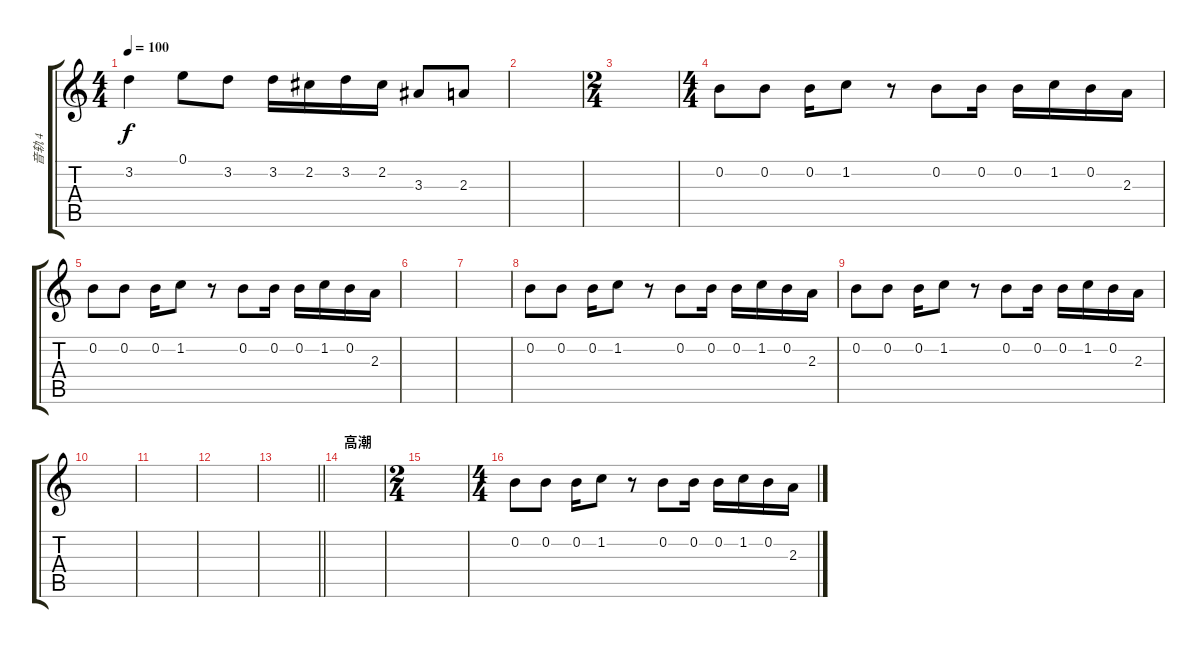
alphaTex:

\track ("音轨 4" "音轨 4") {instrument overdrivenguitar}
\staff {score tabs}
\tuning (E4 B3 G3 D3 A2 E2) {hide}
\ts (4 4)
\tempo 100
\clef g2
\ks c
3.2{t}.4{dy f} 0.1.8 3.2.8 3.2.16 2.2.16 3.2.16 2.2.16 3.3.8 2.3.8 |
|
\ts (2 4)
|
\ts (4 4)
0.2.8 0.2.8 0.2.16 1.2.8 r.8 0.2.8 0.2.16 0.2.16 1.2.16 0.2.16 2.3.16 |
0.2.8 0.2.8 0.2.16 1.2.8 r.8 0.2.8 0.2.16 0.2.16 1.2.16 0.2.16 2.3.16 |
|
|
0.2.8 0.2.8 0.2.16 1.2.8 r.8 0.2.8 0.2.16 0.2.16 1.2.16 0.2.16 2.3.16 |
0.2.8 0.2.8 0.2.16 1.2.8 r.8 0.2.8 0.2.16 0.2.16 1.2.16 0.2.16 2.3.16 |
|
|
|
\barLineRight lightlight
|
\section ("" "高潮")
|
\ts (2 4)
|
\ts (4 4)
0.2.8 0.2.8 0.2.16 1.2.8 r.8 0.2.8 0.2.16 0.2.16 1.2.16 0.2.16 2.3.16
